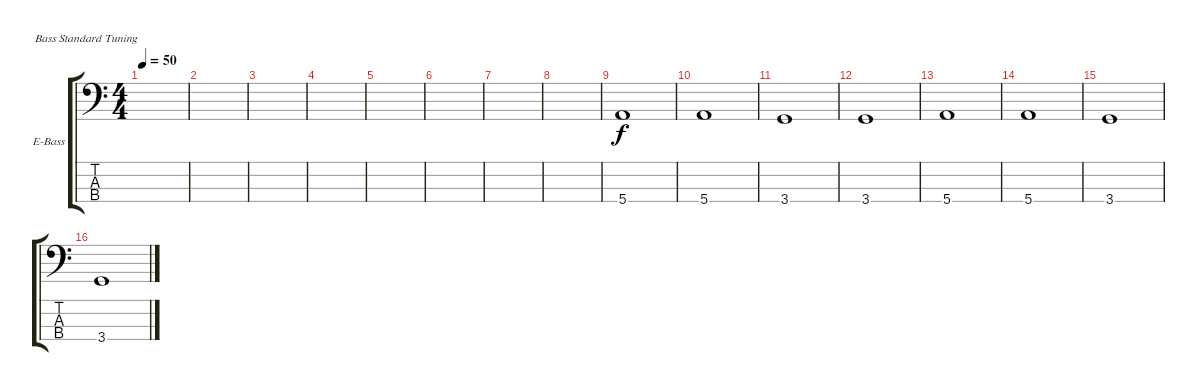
\defaultSystemsLayout 4
\bracketExtendMode groupsimilarinstruments
\firstSystemTrackNameOrientation horizontal
\otherSystemsTrackNameOrientation horizontal
\track ("Electric Bass" "E-Bass") {instrument electricbassfinger}
\staff {score tabs}
\tuning (G2 D2 A1 E1)
\ts (4 4)
\tempo 50
\clef f4
\scale
0.333333
\ks c
|
\scale
0.333333 |
\scale
0.333333 |
\scale
0.333333 |
\scale
0.333333 |
|
|
|
5.4.1 |
5.4.1 |
3.4.1 |
3.4.1 |
5.4.1 |
5.4.1 |
3.4.1 |
3.4.1
